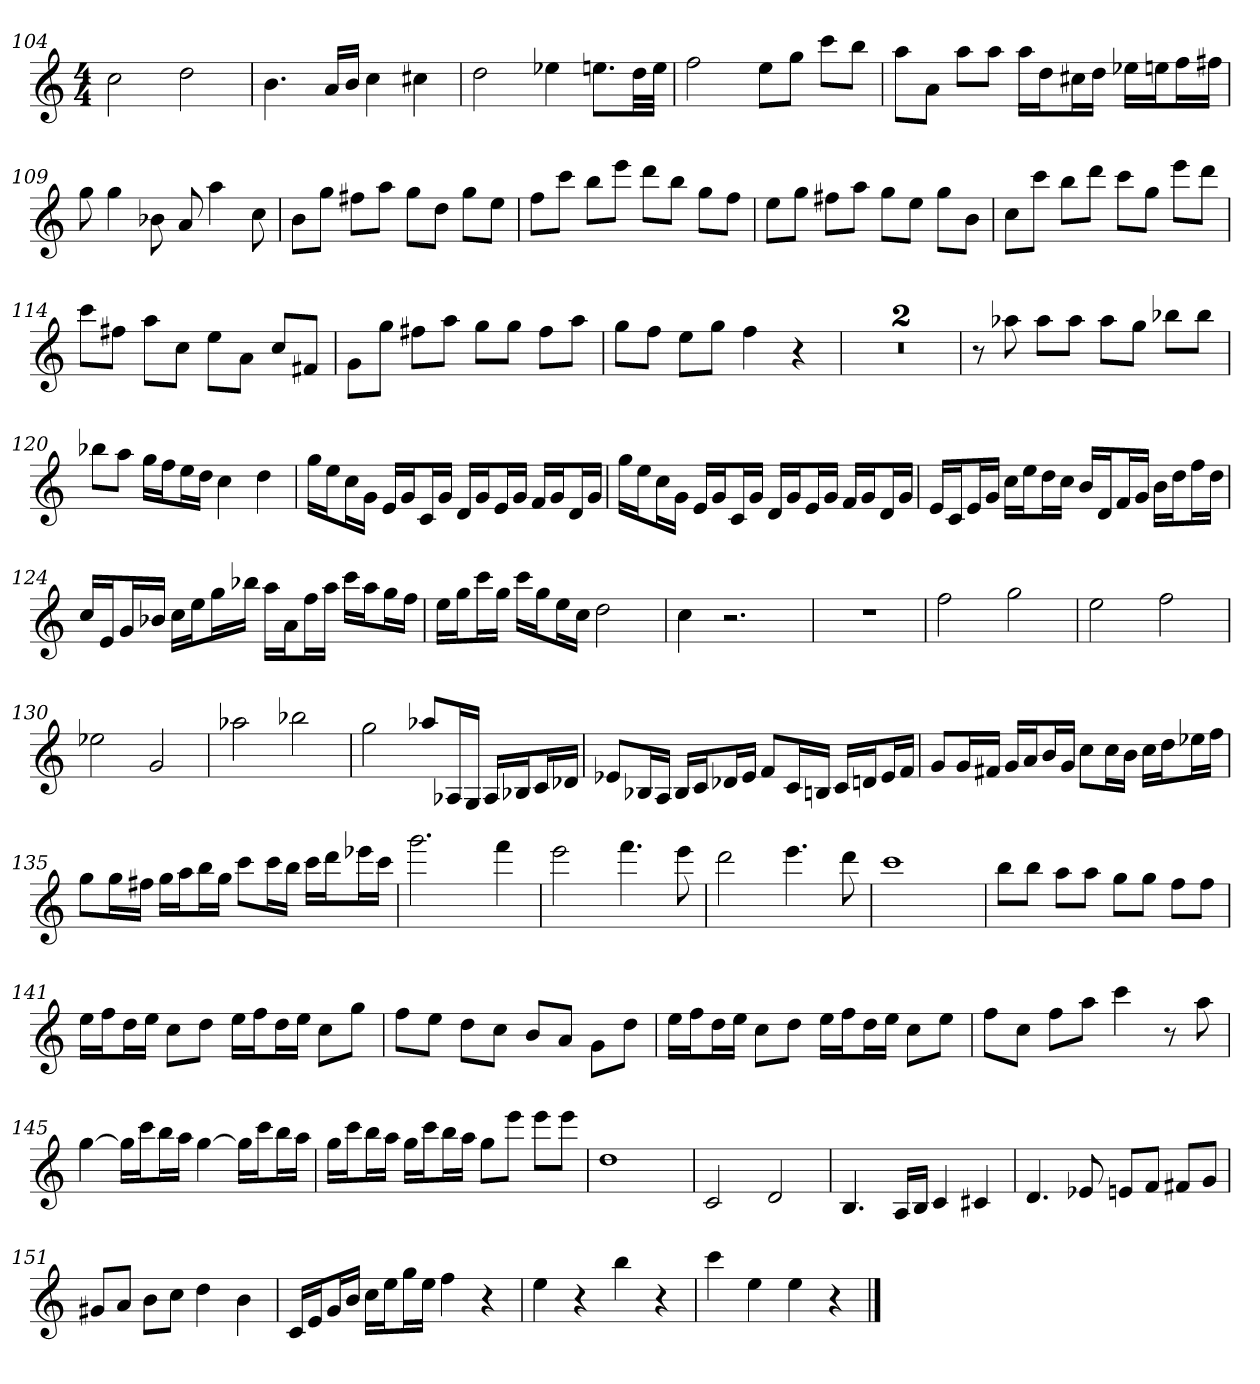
**kern
*part1
*staff1
*k[]
*C:
*M4/4
=104
2cc
2dd
=105
4.b
16aLL
16bJJ
4cc
4cc#X
=106
2dd
4ee-X
8.eenL
32ddLL
32eeJJJ
=107
2ff
8eeL
8ggJ
8cccL
8bbJ
=108
8aaL
8aJ
8aaL
8aaJ
16aaLL
16ddJ
16cc#XL
16ddJJ
16ee-XLL
16eenJ
16ffL
16ff#XJJ
=109
8gg
4gg
8b-X
8a
4aa
8cc
=110
8bL
8ggJ
8ff#XL
8aaJ
8ggL
8ddJ
8ggL
8eeJ
=111
8ffL
8cccJ
8bbL
8eeeJ
8dddL
8bbJ
8ggL
8ffJ
=112
8eeL
8ggJ
8ff#XL
8aaJ
8ggL
8eeJ
8ggL
8bJ
=113
8ccL
8cccJ
8bbL
8dddJ
8cccL
8ggJ
8eeeL
8dddJ
=114
8cccL
8ff#XJ
8aaL
8ccJ
8eeL
8aJ
8ccL
8f#XJ
=115
8gL
8ggJ
8ff#XL
8aaJ
8ggL
8ggJ
8ff#L
8aaJ
=116
8ggL
8ffJ
8eeL
8ggJ
4ff
4r
=117
1r
=118
1r
=119
8r
8aa-X
8aa-L
8aa-J
8aa-L
8ggJ
8bb-XL
8bb-J
=120
8bb-XL
8aaJ
16ggLL
16ffJ
16eeL
16ddJJ
4cc
4dd
=121
16ggLL
16eeJ
16ccL
16gJJ
16eLL
16gJ
16cL
16gJJ
16dLL
16gJ
16eL
16gJJ
16fLL
16gJ
16dL
16gJJ
=122
16ggLL
16eeJ
16ccL
16gJJ
16eLL
16gJ
16cL
16gJJ
16dLL
16gJ
16eL
16gJJ
16fLL
16gJ
16dL
16gJJ
=123
16eLL
16cJ
16eL
16gJJ
16ccLL
16eeJ
16ddL
16ccJJ
16bLL
16dJ
16fL
16gJJ
16bLL
16ddJ
16ffL
16ddJJ
=124
16ccLL
16eJ
16gL
16b-XJJ
16ccLL
16eeJ
16ggL
16bb-XJJ
16aaLL
16aJ
16ffL
16aaJJ
16cccLL
16aaJ
16ggL
16ffJJ
=125
16eeLL
16ggJ
16cccL
16ggJJ
16cccLL
16ggJ
16eeL
16ccJJ
2dd
=126
4cc
2.r
=127
1r
=128
2ff
2gg
=129
2ee
2ff
=130
2ee-X
2g
=131
2aa-X
2bb-X
=132
2gg
8aa-XL
16A-XL
16GJJ
16A-LL
16B-XJ
16cL
16d-XJJ
=133
8e-XL
16B-XL
16AJJ
16B-LL
16cJ
16d-XL
16e-JJ
8fL
16cL
16BnJJ
16cLL
16dnJ
16e-L
16fJJ
=134
8gL
16gL
16f#XJJ
16gLL
16aJ
16bL
16gJJ
8ccL
16ccL
16bJJ
16ccLL
16ddJ
16ee-XL
16ffJJ
=135
8ggL
16ggL
16ff#XJJ
16ggLL
16aaJ
16bbL
16ggJJ
8cccL
16cccL
16bbJJ
16cccLL
16dddJ
16eee-XL
16cccJJ
=136
2.ggg
4fff
=137
2eee
4.fff
8eee
=138
2ddd
4.eee
8ddd
=139
1ccc
=140
8bbL
8bbJ
8aaL
8aaJ
8ggL
8ggJ
8ffL
8ffJ
=141
16eeLL
16ffJ
16ddL
16eeJJ
8ccL
8ddJ
16eeLL
16ffJ
16ddL
16eeJJ
8ccL
8ggJ
=142
8ffL
8eeJ
8ddL
8ccJ
8bL
8aJ
8gL
8ddJ
=143
16eeLL
16ffJ
16ddL
16eeJJ
8ccL
8ddJ
16eeLL
16ffJ
16ddL
16eeJJ
8ccL
8eeJ
=144
8ffL
8ccJ
8ffL
8aaJ
4ccc
8r
8aa
=145
[4gg
16ggLL]
16cccJ
16bbL
16aaJJ
[4gg
16ggLL]
16cccJ
16bbL
16aaJJ
=146
16ggLL
16cccJ
16bbL
16aaJJ
16ggLL
16cccJ
16bbL
16aaJJ
8ggL
8eeeJ
8eeeL
8eeeJ
=147
1dd
=148
2c
2d
=149
4.B
16ALL
16BJJ
4c
4c#X
=150
4.d
8e-X
8enL
8fJ
8f#XL
8gJ
=151
8g#XL
8aJ
8bL
8ccJ
4dd
4b
=152
16cLL
16eJ
16gL
16bJJ
16ccLL
16eeJ
16ggL
16eeJJ
4ff
4r
=153
4ee
4r
4bb
4r
=154
4ccc
4ee
4ee
4r
==
*-
